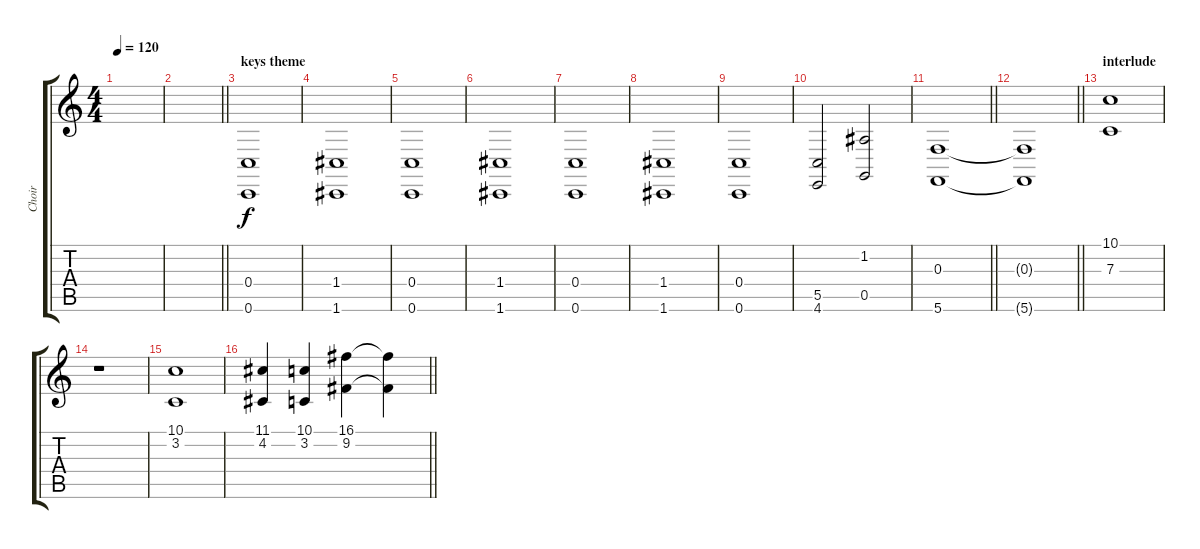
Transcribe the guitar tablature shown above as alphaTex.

\track ("Choir" "Choir") {instrument choiraahs}
\staff {score tabs}
\tuning (D4 A3 F3 C3 G2 C2) {hide}
\ts (4 4)
\tempo 120
\clef g2
\ks c
|
\barLineRight lightlight
|
\section ("" "keys theme")
(0.4 0.6).1 |
(1.4 1.6).1 |
(0.4 0.6).1 |
(1.4 1.6).1 |
(0.4 0.6).1 |
(1.4 1.6).1 |
(0.4 0.6).1 |
(5.5 4.6).2 (1.2 0.5).2 |
\barLineRight lightlight
(0.3 5.6).1 |
\barLineRight lightlight
(0.3{t} 5.6{t}).1 |
\section ("" "interlude")
(10.1 7.3).1 |
r.1 |
(10.1 3.2).1 |
\barLineRight lightlight
(11.1 4.2).4 (10.1 3.2).4 (16.1 9.2).4 (16.1{t} 9.2{t}).4
